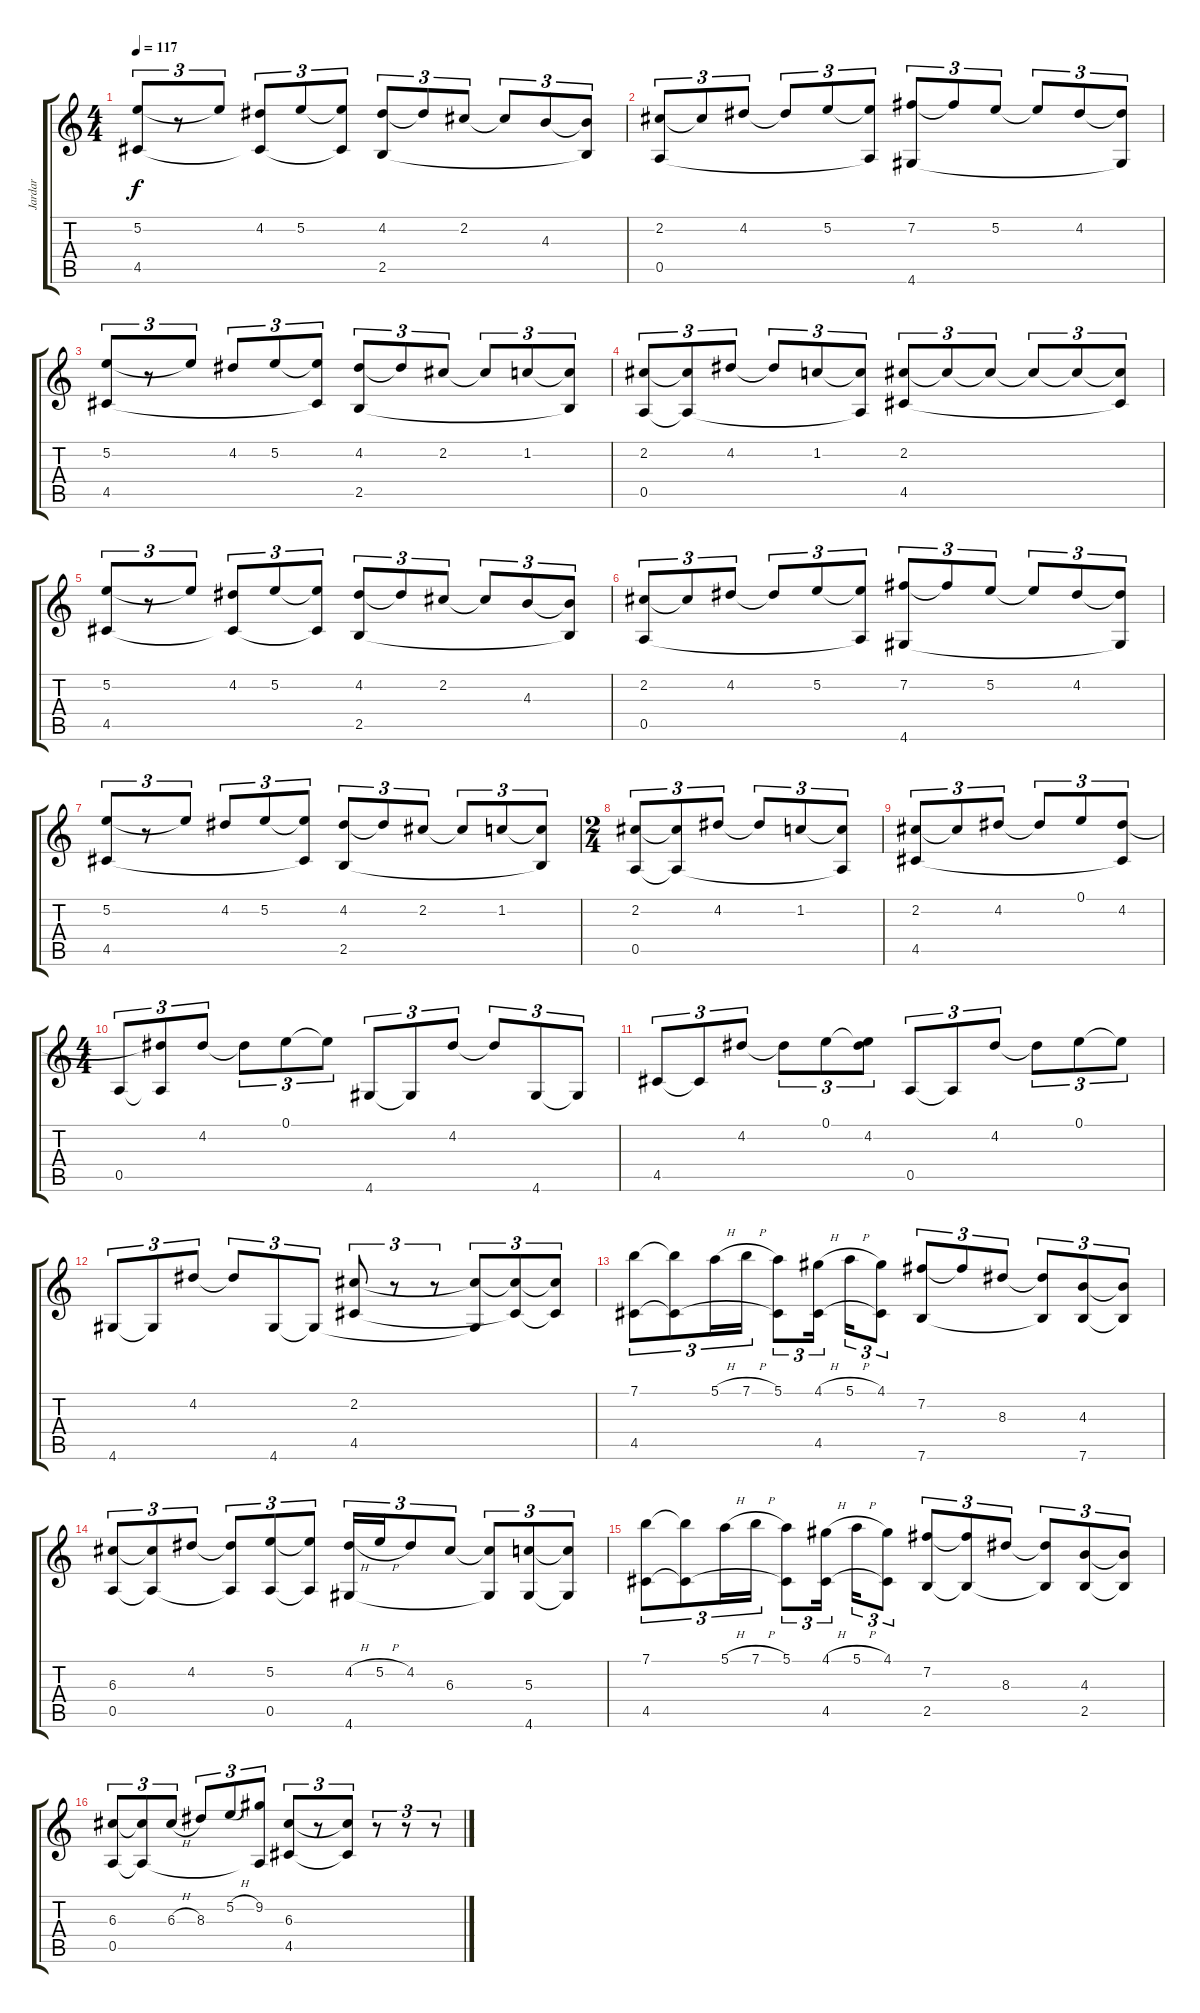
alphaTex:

\track ("Jardar" "Jardar") {instrument acousticguitarnylon}
\staff {score tabs}
\tuning (E4 B3 G3 D3 A2 E2) {hide}
\ts (4 4)
\tempo 117
\clef g2
\ks c
(5.2 4.5).8{tu (3 2) dy f instrument acousticguitarnylon} r.8{tu (3 2)} 5.2{t}.8{tu (3 2)} (4.2 4.5{t}).8{tu (3 2)} 5.2.8{tu (3 2)} (5.2{t} 4.5{t}).8{tu (3 2)} (4.2 2.5).8{tu (3 2)} 4.2{t}.8{tu (3 2)} 2.2.8{tu (3 2)} 2.2{t}.8{tu (3 2)} 4.3.8{tu (3 2)} (4.3{t} 2.5{t}).8{tu (3 2)} |
(2.2 0.5).8{tu (3 2)} 2.2{t}.8{tu (3 2)} 4.2.8{tu (3 2)} 4.2{t}.8{tu (3 2)} 5.2.8{tu (3 2)} (5.2{t} 0.5{t}).8{tu (3 2)} (7.2 4.6).8{tu (3 2)} 7.2{t}.8{tu (3 2)} 5.2.8{tu (3 2)} 5.2{t}.8{tu (3 2)} 4.2.8{tu (3 2)} (4.2{t} 4.6{t}).8{tu (3 2)} |
(5.2 4.5).8{tu (3 2)} r.8{tu (3 2)} 5.2{t}.8{tu (3 2)} 4.2.8{tu (3 2)} 5.2.8{tu (3 2)} (5.2{t} 4.5{t}).8{tu (3 2)} (4.2 2.5).8{tu (3 2)} 4.2{t}.8{tu (3 2)} 2.2.8{tu (3 2)} 2.2{t}.8{tu (3 2)} 1.2.8{tu (3 2)} (1.2{t} 2.5{t}).8{tu (3 2)} |
(2.2 0.5).8{tu (3 2)} (2.2{t} 0.5{t}).8{tu (3 2)} 4.2.8{tu (3 2)} 4.2{t}.8{tu (3 2)} 1.2.8{tu (3 2)} (1.2{t} 0.5{t}).8{tu (3 2)} (2.2 4.5).8{tu (3 2)} 2.2{t}.8{tu (3 2)} 2.2{t}.8{tu (3 2)} 2.2{t}.8{tu (3 2)} 2.2{t}.8{tu (3 2)} (2.2{t} 4.5{t}).8{tu (3 2)} |
(5.2 4.5).8{tu (3 2)} r.8{tu (3 2)} 5.2{t}.8{tu (3 2)} (4.2 4.5{t}).8{tu (3 2)} 5.2.8{tu (3 2)} (5.2{t} 4.5{t}).8{tu (3 2)} (4.2 2.5).8{tu (3 2)} 4.2{t}.8{tu (3 2)} 2.2.8{tu (3 2)} 2.2{t}.8{tu (3 2)} 4.3.8{tu (3 2)} (4.3{t} 2.5{t}).8{tu (3 2)} |
(2.2 0.5).8{tu (3 2)} 2.2{t}.8{tu (3 2)} 4.2.8{tu (3 2)} 4.2{t}.8{tu (3 2)} 5.2.8{tu (3 2)} (5.2{t} 0.5{t}).8{tu (3 2)} (7.2 4.6).8{tu (3 2)} 7.2{t}.8{tu (3 2)} 5.2.8{tu (3 2)} 5.2{t}.8{tu (3 2)} 4.2.8{tu (3 2)} (4.2{t} 4.6{t}).8{tu (3 2)} |
(5.2 4.5).8{tu (3 2)} r.8{tu (3 2)} 5.2{t}.8{tu (3 2)} 4.2.8{tu (3 2)} 5.2.8{tu (3 2)} (5.2{t} 4.5{t}).8{tu (3 2)} (4.2 2.5).8{tu (3 2)} 4.2{t}.8{tu (3 2)} 2.2.8{tu (3 2)} 2.2{t}.8{tu (3 2)} 1.2.8{tu (3 2)} (1.2{t} 2.5{t}).8{tu (3 2)} |
\ts (2 4)
(2.2 0.5).8{tu (3 2)} (2.2{t} 0.5{t}).8{tu (3 2)} 4.2.8{tu (3 2)} 4.2{t}.8{tu (3 2)} 1.2.8{tu (3 2)} (1.2{t} 0.5{t}).8{tu (3 2)} |
(2.2 4.5).8{tu (3 2)} 2.2{t}.8{tu (3 2)} 4.2.8{tu (3 2)} 4.2{t}.8{tu (3 2)} 0.1.8{tu (3 2)} (4.2 4.5{t}).8{tu (3 2)} |
\ts (4 4)
0.5.8{tu (3 2)} (4.2{t} 0.5{t}).8{tu (3 2)} 4.2.8{tu (3 2)} 4.2{t}.8{tu (3 2)} 0.1.8{tu (3 2)} 0.1{t}.8{tu (3 2)} 4.6.8{tu (3 2)} 4.6{t}.8{tu (3 2)} 4.2.8{tu (3 2)} 4.2{t}.8{tu (3 2)} 4.6.8{tu (3 2)} 4.6{t}.8{tu (3 2)} |
4.5.8{tu (3 2)} 4.5{t}.8{tu (3 2)} 4.2.8{tu (3 2)} 4.2{t}.8{tu (3 2)} 0.1.8{tu (3 2)} (0.1{t} 4.2).8{tu (3 2)} 0.5.8{tu (3 2)} 0.5{t}.8{tu (3 2)} 4.2.8{tu (3 2)} 4.2{t}.8{tu (3 2)} 0.1.8{tu (3 2)} 0.1{t}.8{tu (3 2)} |
4.6.8{tu (3 2)} 4.6{t}.8{tu (3 2)} 4.2.8{tu (3 2)} 4.2{t}.8{tu (3 2)} 4.6.8{tu (3 2)} 4.6{t}.8{tu (3 2)} (2.2 4.5).8{tu (3 2)} r.8{tu (3 2)} r.8{tu (3 2)} (2.2{t} 4.6{t}).8{tu (3 2)} (2.2{t} 4.5{t}).8{tu (3 2)} (2.2{t} 4.5{t}).8{tu (3 2)} |
(7.1 4.5).8{tu (3 2)} (7.1{t} 4.5{t}).8{tu (3 2)} 5.1{h}.16{tu (3 2)} 7.1{h}.16{tu (3 2)} (5.1 4.5{t}).8{tu (3 2)} (4.1{h} 4.5).16{tu (3 2)} 5.1{h}.16{tu (3 2)} (4.1 4.5{t}).8{tu (3 2)} (7.2 7.6).8{tu (3 2)} 7.2{t}.8{tu (3 2)} 8.3.8{tu (3 2)} (8.3{t} 7.6{t}).8{tu (3 2)} (4.3 7.6).8{tu (3 2)} (4.3{t} 7.6{t}).8{tu (3 2)} |
(6.3 0.5).8{tu (3 2)} (6.3{t} 0.5{t}).8{tu (3 2)} 4.2.8{tu (3 2)} (4.2{t} 0.5{t}).8{tu (3 2)} (5.2 0.5).8{tu (3 2)} (5.2{t} 0.5{t}).8{tu (3 2)} (4.2{h} 4.6).16{tu (3 2)} 5.2{h}.16{tu (3 2)} 4.2.8{tu (3 2)} 6.3.8{tu (3 2)} (6.3{t} 4.6{t}).8{tu (3 2)} (5.3 4.6).8{tu (3 2)} (5.3{t} 4.6{t}).8{tu (3 2)} |
(7.1 4.5).8{tu (3 2)} (7.1{t} 4.5{t}).8{tu (3 2)} 5.1{h}.16{tu (3 2)} 7.1{h}.16{tu (3 2)} (5.1 4.5{t}).8{tu (3 2)} (4.1{h} 4.5).16{tu (3 2)} 5.1{h}.16{tu (3 2)} (4.1 4.5{t}).8{tu (3 2)} (7.2 2.5).8{tu (3 2)} (7.2{t} 2.5{t}).8{tu (3 2)} 8.3.8{tu (3 2)} (8.3{t} 2.5{t}).8{tu (3 2)} (4.3 2.5).8{tu (3 2)} (4.3{t} 2.5{t}).8{tu (3 2)} |
(6.3 0.5).8{tu (3 2)} (6.3{t} 0.5{t}).8{tu (3 2)} 6.3{h}.8{tu (3 2)} 8.3.8{tu (3 2)} 5.2{h}.8{tu (3 2)} (9.2 0.5{t}).8{tu (3 2)} (6.3 4.5).8{tu (3 2)} r.8{tu (3 2)} (6.3{t} 4.5{t}).8{tu (3 2)} r.8{tu (3 2)} r.8{tu (3 2)} r.8{tu (3 2)}
